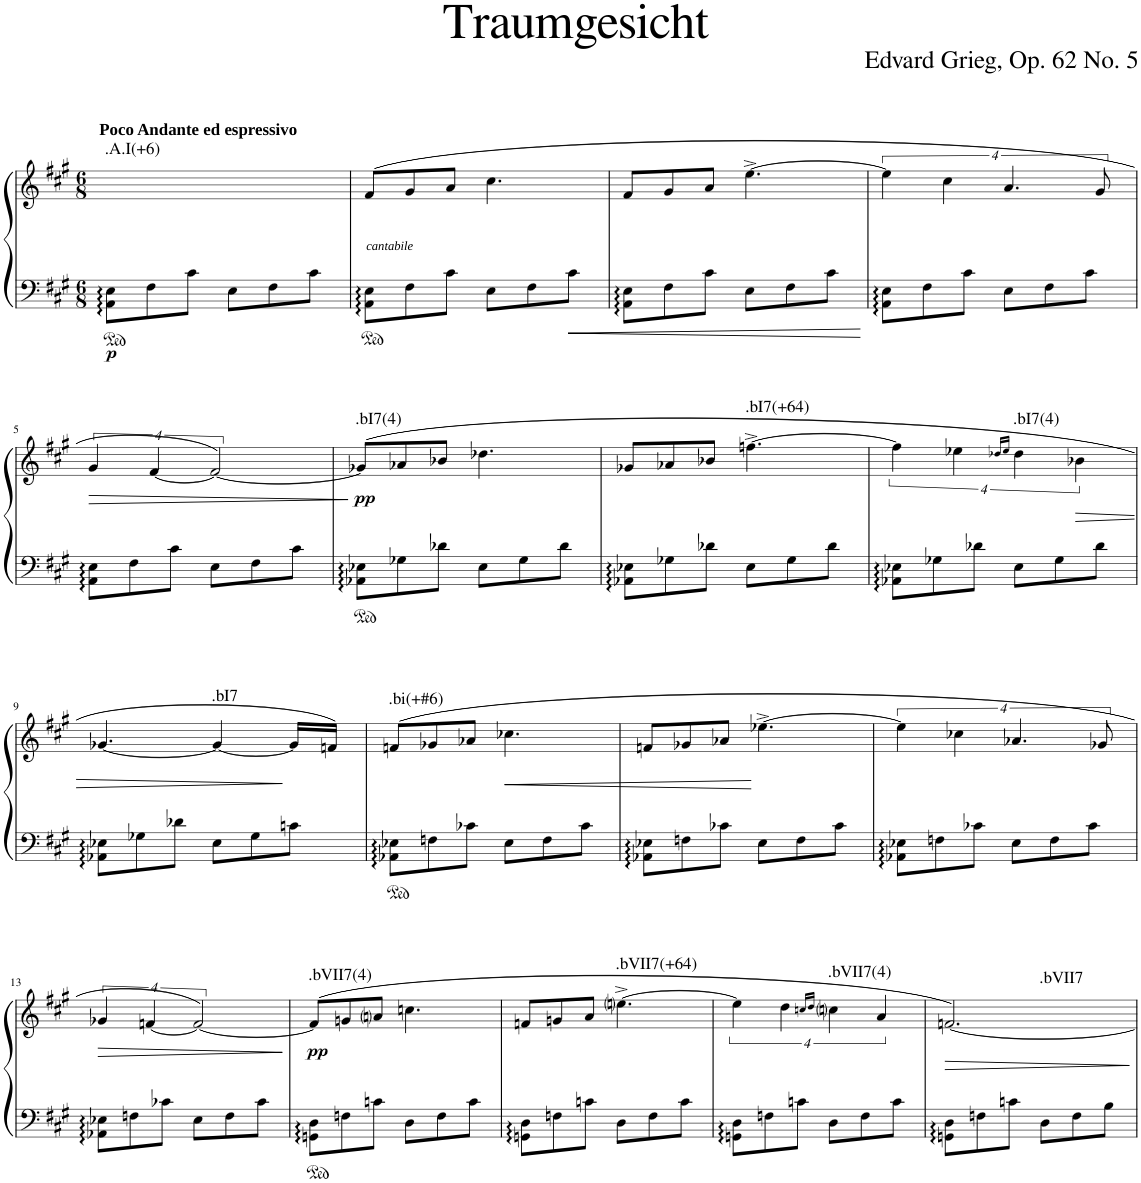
**kern	**kern	**dynam	**harte
*part1	*part1	*part1	*part1
*staff2	*staff1	*staff1/2	*
*I"Midi_1	*	*	*
*clefF4	*clefG2	*	*
*k[f#c#g#]	*k[f#c#g#]	*	*
*A:	*A:	*	*
*M6/8	*M6/8	*	*
=1	=1	=1	=1
!	!LO:TX:a:B:t=Poco Andante ed espressivo	!	!
!	!	!LO:DY:b=2	!LO:H:kt=.A.I(+6)
8AA\ 8E\L	2.ryy	p	N
8F#\	.	.	.
8c#\J	.	.	.
8E\L	.	.	.
8F#\	.	.	.
8c#\J	.	.	.
=2	=2	=2	=2
!	!LO:TX:b:i:t=cantabile	!	!
8AA\ 8E\L	(8f#/L	.	.
8F#\	8g#/	.	.
8c#\J	8a/J	.	.
8E\L	4.cc#\	.	.
8F#\	.	.	.
8c#\J	.	.	.
=3	=3	=3	=3
8AA\ 8E\L	8f#/L	.	.
8F#\	8g#/	.	.
8c#\J	8a/J	.	.
8E\L	[4.ee^\	.	.
8F#\	.	.	.
8c#\J	.	.	.
=4	=4	=4	=4
8AA\ 8E\L	16%3ee\]	.	.
8F#\	.	.	.
.	16%3cc#\	.	.
8c#\J	.	.	.
8E\L	16%3.a/	.	.
8F#\	.	.	.
8c#\J	.	.	.
.	32%3g#/	.	.
!!LO:LB:g=z
=5	=5	=5	=5
!	!	!LO:HP:b	!
8AA\ 8E\L	16%3g#/	>	.
8F#\	.	.	.
.	[16%3f#/	.	.
8c#\J	.	.	.
8E\L	8%3f#/_)	.	.
8F#\	.	.	.
8c#\J	.	.	.
.	.	]	.
=6	=6	=6	=6
!	!	!LO:DY:b	!LO:H:kt=.bI7(4)
8AA-X\ 8E-X\L	(8g-X/L]	pp	N
8G-X\	8a-X/	.	.
8d-X\J	8b-X/J	.	.
8E-\L	4.dd-X\	.	.
8G-\	.	.	.
8d-\J	.	.	.
=7	=7	=7	=7
8AA-X\ 8E-X\L	8g-X/L	.	.
8G-X\	8a-X/	.	.
8d-X\J	8b-X/J	.	.
!	!	!	!LO:H:kt=.bI7(+64)
8E-\L	[4.ffn^\	.	N
8G-\	.	.	.
8d-\J	.	.	.
=8	=8	=8	=8
8AA-X\ 8E-X\L	16%3ff\]	.	.
8G-X\	.	.	.
.	16%3ee-X\	.	.
8d-X\J	.	.	.
.	16qdd-X/LL	.	.
.	16qee-/JJ	.	.
!	!	!	!LO:H:kt=.bI7(4)
8E-\L	16%3dd-\	.	N
8G-\	.	.	.
!	!	!LO:HP:b	!
.	16%3b-X\	>	.
8d-\J	.	.	.
!!LO:LB:g=z
=9	=9	=9	=9
8AA-X\ 8E-X\L	[4.g-X/	.	.
8G-X\	.	.	.
8d-X\J	.	.	.
!	!	!	!LO:H:kt=.bI7
8E-\L	4g-/_	.	N
8G-\	.	.	.
8cn\J	16g-/LL]	]	.
.	16fn/JJ)	.	.
=10	=10	=10	=10
!	!	!	!LO:H:kt=.bi(+#6)
8AA-X\ 8E-X\L	(8fn/L	.	N
8Fn\	8g-X/	.	.
8c-X\J	8a-X/J	.	.
!	!	!LO:HP:b	!
8E-\L	4.cc-X\	<	.
8F\	.	.	.
8c-\J	.	.	.
=11	=11	=11	=11
8AA-X\ 8E-X\L	8fn/L	.	.
8Fn\	8g-X/	.	.
8c-X\J	8a-X/J	.	.
8E-\L	[4.ee-X^\	[	.
8F\	.	.	.
8c-\J	.	.	.
=12	=12	=12	=12
8AA-X\ 8E-X\L	16%3ee-\]	.	.
8Fn\	.	.	.
.	16%3cc-X\	.	.
8c-X\J	.	.	.
8E-\L	16%3.a-X/	.	.
8F\	.	.	.
8c-\J	.	.	.
.	32%3g-X/	.	.
!!LO:LB:g=z
=13	=13	=13	=13
!	!	!LO:HP:b	!
8AA-X\ 8E-X\L	16%3g-X/	>	.
8Fn\	.	.	.
.	[16%3fn/	.	.
8c-X\J	.	.	.
8E-\L	8%3f/_)	.	.
8F\	.	.	.
8c-\J	.	.	.
.	.	]	.
=14	=14	=14	=14
!	!	!LO:DY:b	!LO:H:kt=.bVII7(4)
8GGn\ 8D\L	(8f/L]	pp	N
8Fn\	8gn/	.	.
8cn\J	8ani/J	.	.
8D\L	4.ccn\	.	.
8F\	.	.	.
8c\J	.	.	.
=15	=15	=15	=15
8GGn\ 8D\L	8fn/L	.	.
8Fn\	8gn/	.	.
8cn\J	8a/J	.	.
!	!	!	!LO:H:kt=.bVII7(+64)
8D\L	[4.eeni^\	.	N
8F\	.	.	.
8c\J	.	.	.
=16	=16	=16	=16
8GGn\ 8D\L	16%3ee\]	.	.
8Fn\	.	.	.
.	16%3dd\	.	.
8cn\J	.	.	.
.	16qccn/LL	.	.
.	16qdd/JJ	.	.
!	!	!	!LO:H:kt=.bVII7(4)
8D\L	16%3ccni\	.	N
8F\	.	.	.
.	16%3a/	.	.
8c\J	.	.	.
=17	=17	=17	=17
!	!	!LO:HP:b	!LO:H:kt=.bVII7
8GGn\ 8D\L	[2.fn/)	>	N
8Fn\	.	.	.
8cn\J	.	.	.
8D\L	.	.	.
8F\	.	.	.
8B\J	.	.	.
.	.	]	.
=	=	=	=
*-	*-	*-	*-
